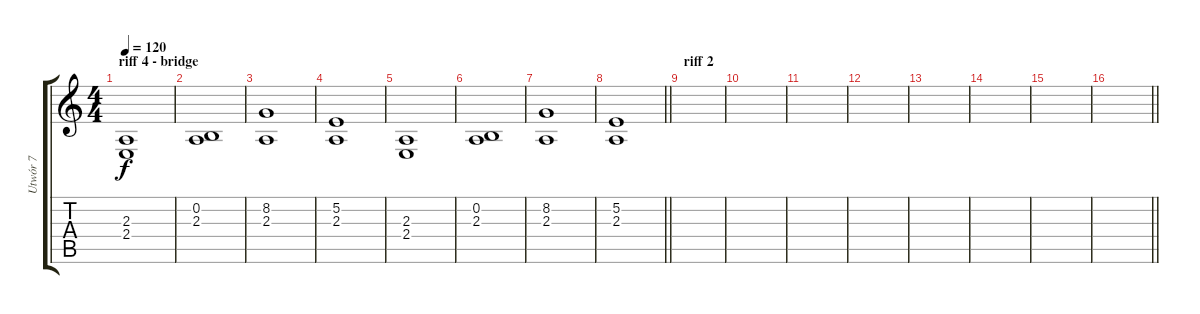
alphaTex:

\track ("Utwór 7" "Utwór 7") {instrument stringensemble1}
\staff {score tabs}
\tuning (E4 B3 G3 D3 A2 E2) {hide}
\ts (4 4)
\section ("" "riff 4 - bridge")
\tempo 120
\clef g2
\ks c
(2.3 2.4).1{dy f} |
(0.2 2.3).1 |
(8.2 2.3).1 |
(5.2 2.3).1 |
(2.3 2.4).1 |
(0.2 2.3).1 |
(8.2 2.3).1 |
\barLineRight lightlight
(5.2 2.3).1 |
\section ("" "riff 2")
|
|
|
|
|
|
|
\barLineRight lightlight
